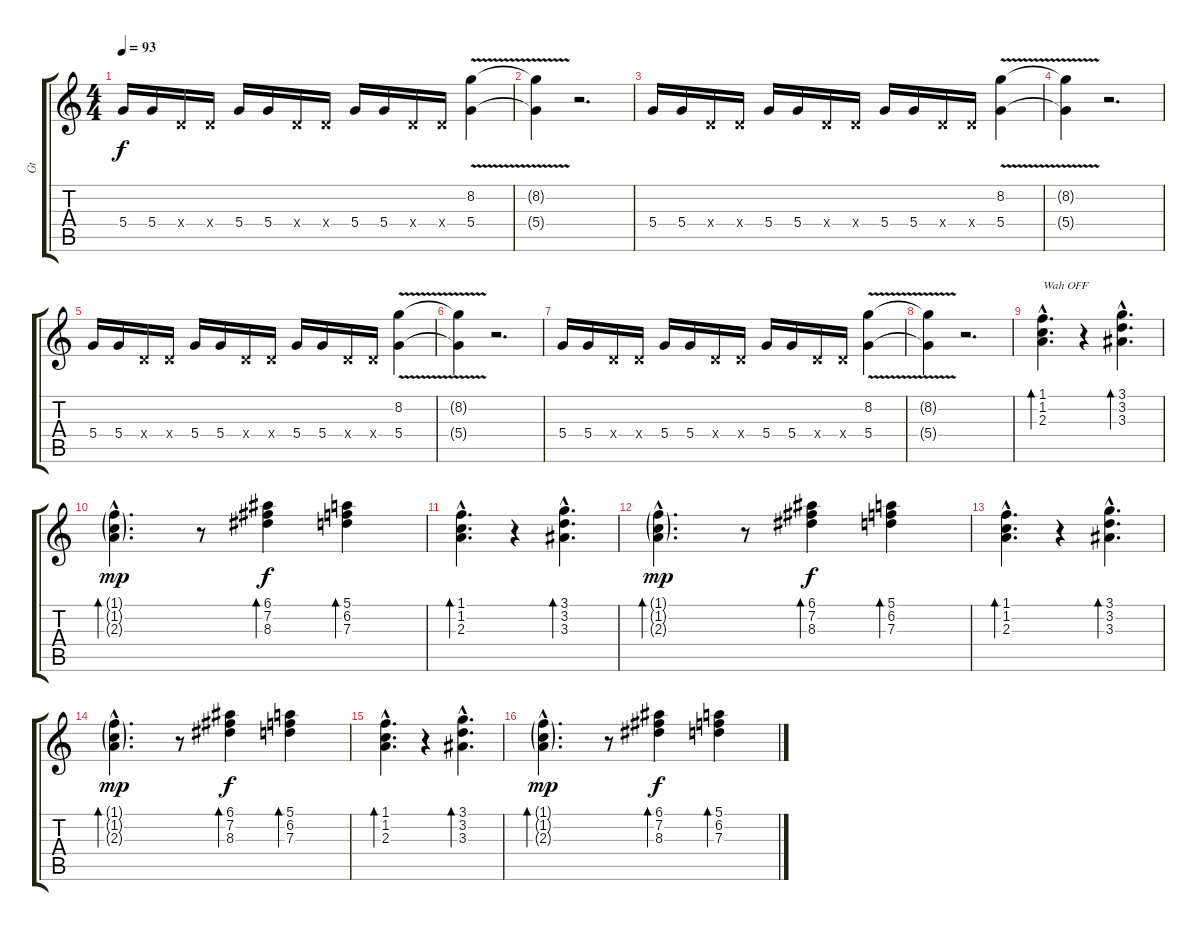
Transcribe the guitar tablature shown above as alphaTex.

\track ("Gt" "Gt") {instrument electricguitarclean}
\staff {score tabs}
\tuning (E4 B3 G3 D3 A2 E2) {hide}
\ts (4 4)
\tempo 93
\clef g2
\ks c
5.4.16{dy f} 5.4.16 0.4{x}.16 0.4{x}.16 5.4.16 5.4.16 0.4{x}.16 0.4{x}.16 5.4.16 5.4.16 0.4{x}.16 0.4{x}.16 (8.2{v} 5.4{v}).4 |
(8.2{t} 5.4{t}).4 r.2{d} |
5.4.16 5.4.16 0.4{x}.16 0.4{x}.16 5.4.16 5.4.16 0.4{x}.16 0.4{x}.16 5.4.16 5.4.16 0.4{x}.16 0.4{x}.16 (8.2{v} 5.4{v}).4 |
(8.2{t} 5.4{t}).4 r.2{d} |
5.4.16 5.4.16 0.4{x}.16 0.4{x}.16 5.4.16 5.4.16 0.4{x}.16 0.4{x}.16 5.4.16 5.4.16 0.4{x}.16 0.4{x}.16 (8.2{v} 5.4{v}).4 |
(8.2{t} 5.4{t}).4 r.2{d} |
5.4.16 5.4.16 0.4{x}.16 0.4{x}.16 5.4.16 5.4.16 0.4{x}.16 0.4{x}.16 5.4.16 5.4.16 0.4{x}.16 0.4{x}.16 (8.2{v} 5.4{v}).4 |
(8.2{t} 5.4{t}).4 r.2{d} |
(1.1{hac} 1.2{hac} 2.3{hac}).4{d bd 60 txt "Wah OFF" instrument electricguitarclean} r.4 (3.1{hac} 3.2{hac} 3.3{hac}).4{d bd 60} |
(1.1{g hac} 1.2{g hac} 2.3{g hac}).4{d bd 60 dy mp} r.8 (6.1 7.2 8.3).4{bd 60 dy f} (5.1 6.2 7.3).4{bd 60} |
(1.1{hac} 1.2{hac} 2.3{hac}).4{d bd 60} r.4 (3.1{hac} 3.2{hac} 3.3{hac}).4{d bd 60} |
(1.1{g hac} 1.2{g hac} 2.3{g hac}).4{d bd 60 dy mp} r.8 (6.1 7.2 8.3).4{bd 60 dy f} (5.1 6.2 7.3).4{bd 60} |
(1.1{hac} 1.2{hac} 2.3{hac}).4{d bd 60} r.4 (3.1{hac} 3.2{hac} 3.3{hac}).4{d bd 60} |
(1.1{g hac} 1.2{g hac} 2.3{g hac}).4{d bd 60 dy mp} r.8 (6.1 7.2 8.3).4{bd 60 dy f} (5.1 6.2 7.3).4{bd 60} |
(1.1{hac} 1.2{hac} 2.3{hac}).4{d bd 60} r.4 (3.1{hac} 3.2{hac} 3.3{hac}).4{d bd 60} |
(1.1{g hac} 1.2{g hac} 2.3{g hac}).4{d bd 60 dy mp} r.8 (6.1 7.2 8.3).4{bd 60 dy f} (5.1 6.2 7.3).4{bd 60}
